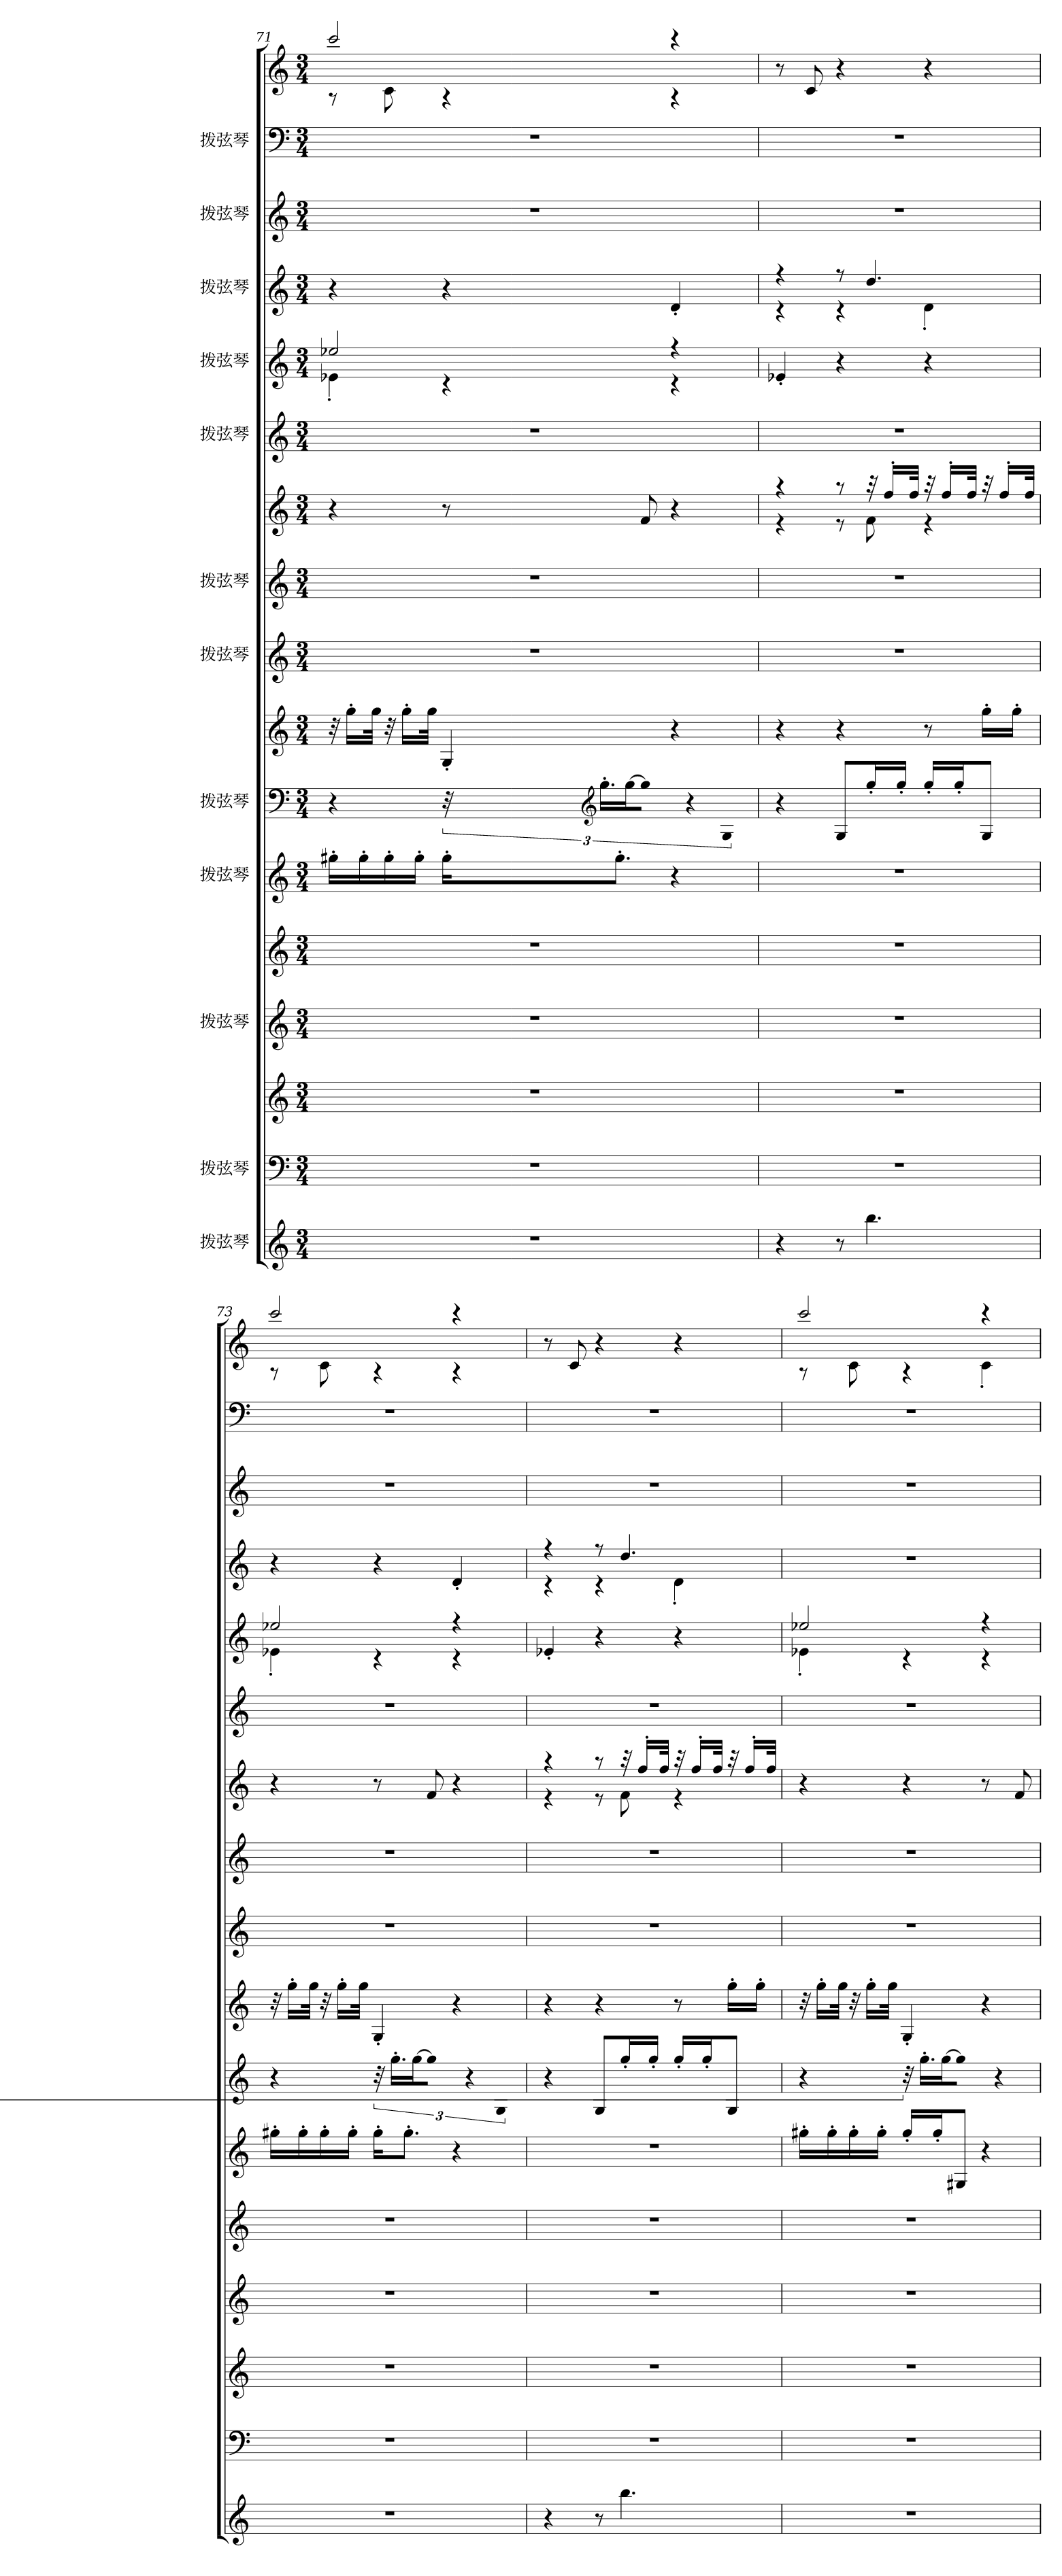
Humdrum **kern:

**kern	**kern	**kern	**kern	**kern	**kern	**kern	**kern	**kern	**kern	**kern	**kern	**kern	**kern	**kern	**kern	**kern
*part12	*part11	*part11	*part10	*part10	*part9	*part8	*part8	*part7	*part6	*part6	*part5	*part4	*part3	*part2	*part1	*part1
*staff17	*staff16	*staff15	*staff14	*staff13	*staff12	*staff11	*staff10	*staff9	*staff8	*staff7	*staff6	*staff5	*staff4	*staff3	*staff2	*staff1
*I"拨弦琴	*I"拨弦琴	*	*I"拨弦琴	*	*I"拨弦琴	*I"拨弦琴	*	*I"拨弦琴	*I"拨弦琴	*	*I"拨弦琴	*I"拨弦琴	*I"拨弦琴	*I"拨弦琴	*I"拨弦琴	*
*clefG2	*clefF4	*clefG2	*clefG2	*clefG2	*clefG2	*clefF4	*clefG2	*clefG2	*clefG2	*clefG2	*clefG2	*clefG2	*clefG2	*clefG2	*clefF4	*clefG2
*k[]	*k[]	*k[]	*k[]	*k[]	*k[]	*k[]	*k[]	*k[]	*k[]	*k[]	*k[]	*k[]	*k[]	*k[]	*k[]	*k[]
*M3/4	*M3/4	*M3/4	*M3/4	*M3/4	*M3/4	*M3/4	*M3/4	*M3/4	*M3/4	*M3/4	*M3/4	*M3/4	*M3/4	*M3/4	*M3/4	*M3/4
=71	=71	=71	=71	=71	=71	=71	=71	=71	=71	=71	=71	=71	=71	=71	=71	=71
*	*	*	*	*	*	*	*	*	*	*	*	*^	*	*	*	*^
2.r	2.r	2.r	2.r	2.r	16gg#X'\LL	4r	32r	2.r	2.r	4r	2.r	2ee-X/	4e-X'\	4r	2.r	2.r	2ccc/	8r
.	.	.	.	.	.	.	16gg'\LL	.	.	.	.	.	.	.	.	.	.	.
.	.	.	.	.	16gg#'\	.	.	.	.	.	.	.	.	.	.	.	.	.
.	.	.	.	.	.	.	32gg\JJk	.	.	.	.	.	.	.	.	.	.	.
.	.	.	.	.	16gg#'\	.	32r	.	.	.	.	.	.	.	.	.	.	8c\
.	.	.	.	.	.	.	16gg'\LL	.	.	.	.	.	.	.	.	.	.	.
.	.	.	.	.	16gg#'\JJ	.	.	.	.	.	.	.	.	.	.	.	.	.
.	.	.	.	.	.	.	32gg\JJk	.	.	.	.	.	.	.	.	.	.	.
.	.	.	.	.	16gg#'\KL	48r	4G'/	.	.	8r	.	.	4r	4r	.	.	.	4r
*	*	*	*	*	*	*clefG2	*	*	*	*	*	*	*	*	*	*	*	*
.	.	.	.	.	.	24.gg'\LL	.	.	.	.	.	.	.	.	.	.	.	.
.	.	.	.	.	8.gg#'\J	.	.	.	.	.	.	.	.	.	.	.	.	.
.	.	.	.	.	.	[24gg\J	.	.	.	.	.	.	.	.	.	.	.	.
.	.	.	.	.	.	8gg\J]	.	.	.	8f/	.	.	.	.	.	.	.	.
.	.	.	.	.	4r	8r	4r	.	.	4r	.	4r	4r	4d'/	.	.	4r	4r
.	.	.	.	.	.	8G/	.	.	.	.	.	.	.	.	.	.	.	.
*	*	*	*	*	*	*	*	*	*	*	*	*v	*v	*	*	*	*v	*v
!!LO:PB:g=z
=72	=72	=72	=72	=72	=72	=72	=72	=72	=72	=72	=72	=72	=72	=72	=72	=72
*	*	*	*	*	*	*	*	*	*	*^	*	*	*^	*	*	*
4r	2.r	2.r	2.r	2.r	2.r	4r	4r	2.r	2.r	4r	4r	2.r	4e-X'/	4r	4r	2.r	2.r	8r
.	.	.	.	.	.	.	.	.	.	.	.	.	.	.	.	.	.	8c/
8r	.	.	.	.	.	8G/L	4r	.	.	8r	8r	.	4r	8r	4r	.	.	4r
4.bb\	.	.	.	.	.	16gg'/L	.	.	.	32r	8f\	.	.	4.dd/	.	.	.	.
.	.	.	.	.	.	.	.	.	.	16ff'/LL	.	.	.	.	.	.	.	.
.	.	.	.	.	.	16gg'/JJ	.	.	.	.	.	.	.	.	.	.	.	.
.	.	.	.	.	.	.	.	.	.	32ff/JJk	.	.	.	.	.	.	.	.
.	.	.	.	.	.	16gg'/LL	8r	.	.	32r	4r	.	4r	.	4d'\	.	.	4r
.	.	.	.	.	.	.	.	.	.	16ff'/LL	.	.	.	.	.	.	.	.
.	.	.	.	.	.	16gg'/J	.	.	.	.	.	.	.	.	.	.	.	.
.	.	.	.	.	.	.	.	.	.	32ff/JJk	.	.	.	.	.	.	.	.
.	.	.	.	.	.	8G/J	16gg'\LL	.	.	32r	.	.	.	.	.	.	.	.
.	.	.	.	.	.	.	.	.	.	16ff'/LL	.	.	.	.	.	.	.	.
.	.	.	.	.	.	.	16gg'\JJ	.	.	.	.	.	.	.	.	.	.	.
.	.	.	.	.	.	.	.	.	.	32ff/JJk	.	.	.	.	.	.	.	.
*	*	*	*	*	*	*	*	*	*	*v	*v	*	*	*v	*v	*	*	*
=73	=73	=73	=73	=73	=73	=73	=73	=73	=73	=73	=73	=73	=73	=73	=73	=73
*	*	*	*	*	*	*	*	*	*	*	*	*^	*	*	*	*^
2.r	2.r	2.r	2.r	2.r	16gg#X'\LL	4r	32r	2.r	2.r	4r	2.r	2ee-X/	4e-X'\	4r	2.r	2.r	2ccc/	8r
.	.	.	.	.	.	.	16gg'\LL	.	.	.	.	.	.	.	.	.	.	.
.	.	.	.	.	16gg#'\	.	.	.	.	.	.	.	.	.	.	.	.	.
.	.	.	.	.	.	.	32gg\JJk	.	.	.	.	.	.	.	.	.	.	.
.	.	.	.	.	16gg#'\	.	32r	.	.	.	.	.	.	.	.	.	.	8c\
.	.	.	.	.	.	.	16gg'\LL	.	.	.	.	.	.	.	.	.	.	.
.	.	.	.	.	16gg#'\JJ	.	.	.	.	.	.	.	.	.	.	.	.	.
.	.	.	.	.	.	.	32gg\JJk	.	.	.	.	.	.	.	.	.	.	.
.	.	.	.	.	16gg#'\KL	48r	4G'/	.	.	8r	.	.	4r	4r	.	.	.	4r
.	.	.	.	.	.	24.gg'\LL	.	.	.	.	.	.	.	.	.	.	.	.
.	.	.	.	.	8.gg#'\J	.	.	.	.	.	.	.	.	.	.	.	.	.
.	.	.	.	.	.	[24gg\J	.	.	.	.	.	.	.	.	.	.	.	.
.	.	.	.	.	.	8gg\J]	.	.	.	8f/	.	.	.	.	.	.	.	.
.	.	.	.	.	4r	8r	4r	.	.	4r	.	4r	4r	4d'/	.	.	4r	4r
.	.	.	.	.	.	8G/	.	.	.	.	.	.	.	.	.	.	.	.
*	*	*	*	*	*	*	*	*	*	*	*	*v	*v	*	*	*	*v	*v
=74	=74	=74	=74	=74	=74	=74	=74	=74	=74	=74	=74	=74	=74	=74	=74	=74
*	*	*	*	*	*	*	*	*	*	*^	*	*	*^	*	*	*
4r	2.r	2.r	2.r	2.r	2.r	4r	4r	2.r	2.r	4r	4r	2.r	4e-X'/	4r	4r	2.r	2.r	8r
.	.	.	.	.	.	.	.	.	.	.	.	.	.	.	.	.	.	8c/
8r	.	.	.	.	.	8G/L	4r	.	.	8r	8r	.	4r	8r	4r	.	.	4r
4.bb\	.	.	.	.	.	16gg'/L	.	.	.	32r	8f\	.	.	4.dd/	.	.	.	.
.	.	.	.	.	.	.	.	.	.	16ff'/LL	.	.	.	.	.	.	.	.
.	.	.	.	.	.	16gg'/JJ	.	.	.	.	.	.	.	.	.	.	.	.
.	.	.	.	.	.	.	.	.	.	32ff/JJk	.	.	.	.	.	.	.	.
.	.	.	.	.	.	16gg'/LL	8r	.	.	32r	4r	.	4r	.	4d'\	.	.	4r
.	.	.	.	.	.	.	.	.	.	16ff'/LL	.	.	.	.	.	.	.	.
.	.	.	.	.	.	16gg'/J	.	.	.	.	.	.	.	.	.	.	.	.
.	.	.	.	.	.	.	.	.	.	32ff/JJk	.	.	.	.	.	.	.	.
.	.	.	.	.	.	8G/J	16gg'\LL	.	.	32r	.	.	.	.	.	.	.	.
.	.	.	.	.	.	.	.	.	.	16ff'/LL	.	.	.	.	.	.	.	.
.	.	.	.	.	.	.	16gg'\JJ	.	.	.	.	.	.	.	.	.	.	.
.	.	.	.	.	.	.	.	.	.	32ff/JJk	.	.	.	.	.	.	.	.
*	*	*	*	*	*	*	*	*	*	*v	*v	*	*	*v	*v	*	*	*
!!LO:PB:g=z
=75	=75	=75	=75	=75	=75	=75	=75	=75	=75	=75	=75	=75	=75	=75	=75	=75
*	*	*	*	*	*	*	*	*	*	*	*	*^	*	*	*	*^
2.r	2.r	2.r	2.r	2.r	16gg#X'\LL	4r	32r	2.r	2.r	4r	2.r	2ee-X/	4e-X'\	2.r	2.r	2.r	2ccc/	8r
.	.	.	.	.	.	.	16gg'\LL	.	.	.	.	.	.	.	.	.	.	.
.	.	.	.	.	16gg#'\	.	.	.	.	.	.	.	.	.	.	.	.	.
.	.	.	.	.	.	.	32gg\JJk	.	.	.	.	.	.	.	.	.	.	.
.	.	.	.	.	16gg#'\	.	32r	.	.	.	.	.	.	.	.	.	.	8c\
.	.	.	.	.	.	.	16gg'\LL	.	.	.	.	.	.	.	.	.	.	.
.	.	.	.	.	16gg#'\JJ	.	.	.	.	.	.	.	.	.	.	.	.	.
.	.	.	.	.	.	.	32gg\JJk	.	.	.	.	.	.	.	.	.	.	.
.	.	.	.	.	16gg#'/LL	48r	4G'/	.	.	4r	.	.	4r	.	.	.	.	4r
.	.	.	.	.	.	24.gg'\LL	.	.	.	.	.	.	.	.	.	.	.	.
.	.	.	.	.	16gg#'/J	.	.	.	.	.	.	.	.	.	.	.	.	.
.	.	.	.	.	.	[24gg\J	.	.	.	.	.	.	.	.	.	.	.	.
.	.	.	.	.	8G#X/J	8gg\J]	.	.	.	.	.	.	.	.	.	.	.	.
.	.	.	.	.	4r	4r	4r	.	.	8r	.	4r	4r	.	.	.	4r	4c'\
.	.	.	.	.	.	.	.	.	.	8f/	.	.	.	.	.	.	.	.
*	*	*	*	*	*	*	*	*	*	*	*	*v	*v	*	*	*	*v	*v
=	=	=	=	=	=	=	=	=	=	=	=	=	=	=	=	=
*-	*-	*-	*-	*-	*-	*-	*-	*-	*-	*-	*-	*-	*-	*-	*-	*-
